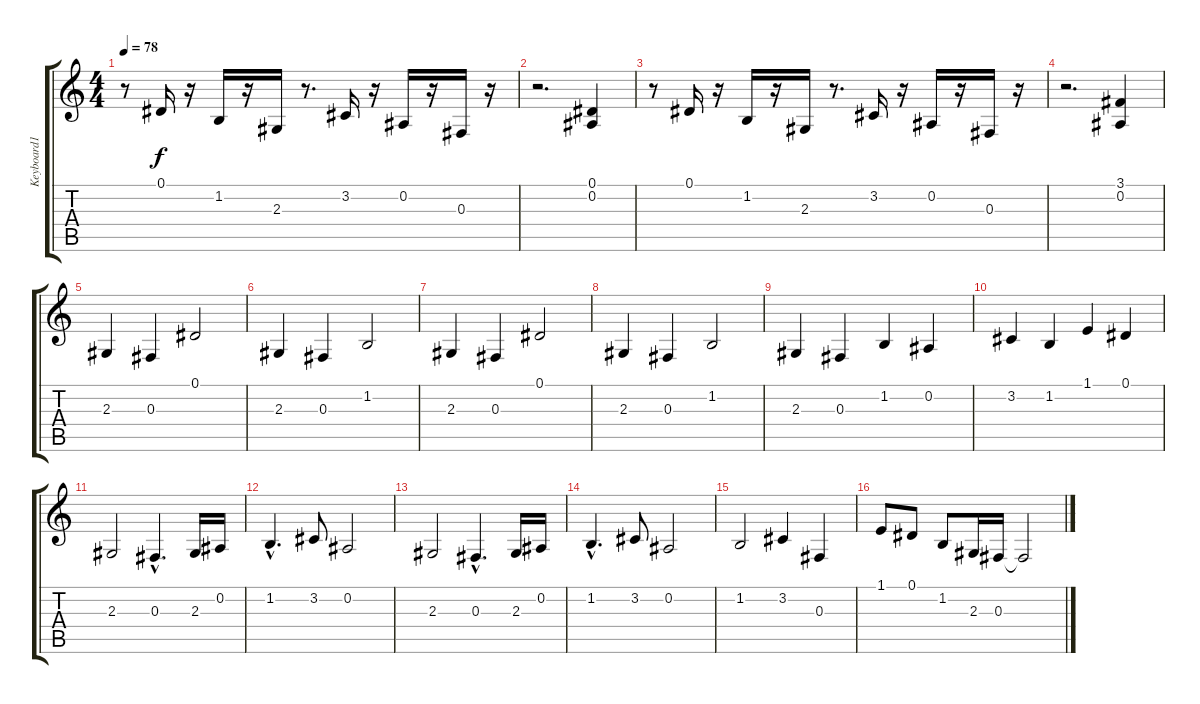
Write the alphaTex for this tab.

\track ("Keyboard1" "Keyboard1") {instrument brightacousticpiano}
\staff {score tabs}
\tuning (Eb4 Bb3 Gb3 Db3 Ab2 Eb2) {hide}
\ts (4 4)
\tempo 78
\clef g2
\ks c
r.8{dy f} 0.1.16 r.16 1.2.16 r.16 2.3.16 r.8{d} 3.2.16 r.16 0.2.16 r.16 0.3.16 r.16 |
r.2{d} (0.1 0.2).4 |
r.8 0.1.16 r.16 1.2.16 r.16 2.3.16 r.8{d} 3.2.16 r.16 0.2.16 r.16 0.3.16 r.16 |
r.2{d} (3.1 0.2).4 |
2.3.4 0.3.4 0.1.2 |
2.3.4 0.3.4 1.2.2 |
2.3.4 0.3.4 0.1.2 |
2.3.4 0.3.4 1.2.2 |
2.3.4 0.3.4 1.2.4 0.2.4 |
3.2.4 1.2.4 1.1.4 0.1.4 |
2.3.2 0.3{hac}.4{d} 2.3.16 0.2.16 |
1.2{hac}.4{d} 3.2.8 0.2.2 |
2.3.2 0.3{hac}.4{d} 2.3.16 0.2.16 |
1.2{hac}.4{d} 3.2.8 0.2.2 |
1.2.2 3.2.4 0.3.4 |
1.1.8 0.1.8 1.2.8 2.3.16 0.3.16 0.3{t}.2
